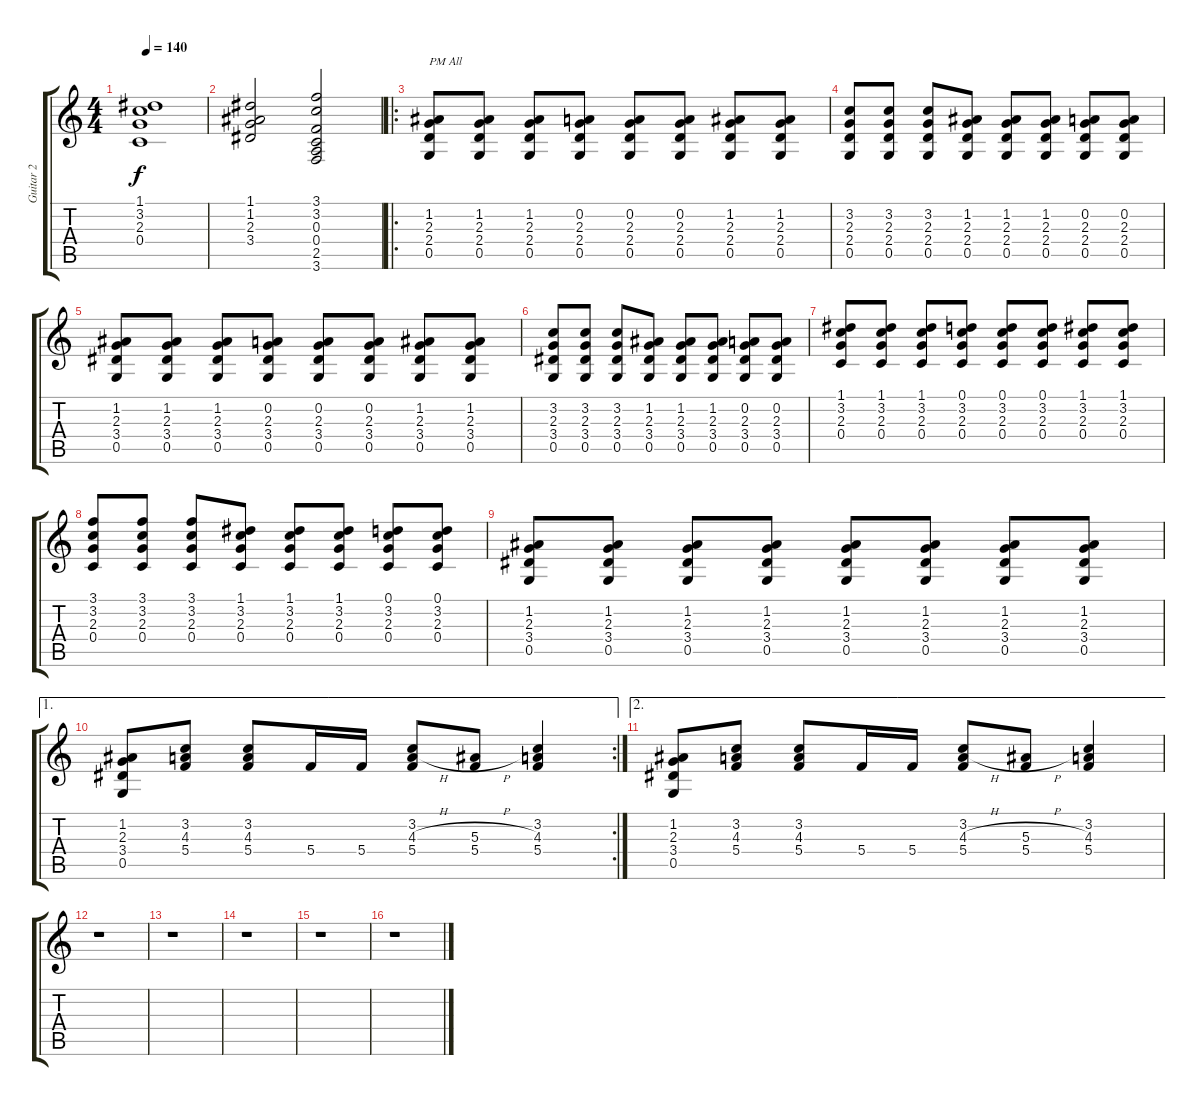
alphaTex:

\track ("Guitar 2" "Guitar 2") {instrument distortionguitar}
\staff {score tabs}
\tuning (D4 A3 F3 C3 G2 D2) {hide}
\ts (4 4)
\tempo 140
\clef g2
\ks c
(1.1 3.2 2.3 0.4).1{dy f} |
(1.1 1.2 2.3 3.4).2 (3.1 3.2 0.3 0.4 2.5 3.6).2 |
\ro
(1.2 2.3 2.4 0.5).8{txt "PM All"} (1.2 2.3 2.4 0.5).8 (1.2 2.3 2.4 0.5).8 (0.2 2.3 2.4 0.5).8 (0.2 2.3 2.4 0.5).8 (0.2 2.3 2.4 0.5).8 (1.2 2.3 2.4 0.5).8 (1.2 2.3 2.4 0.5).8 |
(3.2 2.3 2.4 0.5).8 (3.2 2.3 2.4 0.5).8 (3.2 2.3 2.4 0.5).8 (1.2 2.3 2.4 0.5).8 (1.2 2.3 2.4 0.5).8 (1.2 2.3 2.4 0.5).8 (0.2 2.3 2.4 0.5).8 (0.2 2.3 2.4 0.5).8 |
(1.2 2.3 3.4 0.5).8 (1.2 2.3 3.4 0.5).8 (1.2 2.3 3.4 0.5).8 (0.2 2.3 3.4 0.5).8 (0.2 2.3 3.4 0.5).8 (0.2 2.3 3.4 0.5).8 (1.2 2.3 3.4 0.5).8 (1.2 2.3 3.4 0.5).8 |
(3.2 2.3 3.4 0.5).8 (3.2 2.3 3.4 0.5).8 (3.2 2.3 3.4 0.5).8 (1.2 2.3 3.4 0.5).8 (1.2 2.3 3.4 0.5).8 (1.2 2.3 3.4 0.5).8 (0.2 2.3 3.4 0.5).8 (0.2 2.3 3.4 0.5).8 |
(1.1 3.2 2.3 0.4).8 (1.1 3.2 2.3 0.4).8 (1.1 3.2 2.3 0.4).8 (0.1 3.2 2.3 0.4).8 (0.1 3.2 2.3 0.4).8 (0.1 3.2 2.3 0.4).8 (1.1 3.2 2.3 0.4).8 (1.1 3.2 2.3 0.4).8 |
(3.1 3.2 2.3 0.4).8 (3.1 3.2 2.3 0.4).8 (3.1 3.2 2.3 0.4).8 (1.1 3.2 2.3 0.4).8 (1.1 3.2 2.3 0.4).8 (1.1 3.2 2.3 0.4).8 (0.1 3.2 2.3 0.4).8 (0.1 3.2 2.3 0.4).8 |
(1.2 2.3 3.4 0.5).8 (1.2 2.3 3.4 0.5).8 (1.2 2.3 3.4 0.5).8 (1.2 2.3 3.4 0.5).8 (1.2 2.3 3.4 0.5).8 (1.2 2.3 3.4 0.5).8 (1.2 2.3 3.4 0.5).8 (1.2 2.3 3.4 0.5).8 |
\ae 1
\rc 2
(1.2 2.3 3.4 0.5).8 (3.2 4.3 5.4).8 (3.2 4.3 5.4).8 5.4.16 5.4.16 (3.2 4.3{h} 5.4).8 (5.3{h} 5.4).8 (3.2 4.3 5.4).4 |
\ae 2
(1.2 2.3 3.4 0.5).8 (3.2 4.3 5.4).8 (3.2 4.3 5.4).8 5.4.16 5.4.16 (3.2 4.3{h} 5.4).8 (5.3{h} 5.4).8 (3.2 4.3 5.4).4 |
r.1 |
r.1 |
r.1 |
r.1 |
r.1
